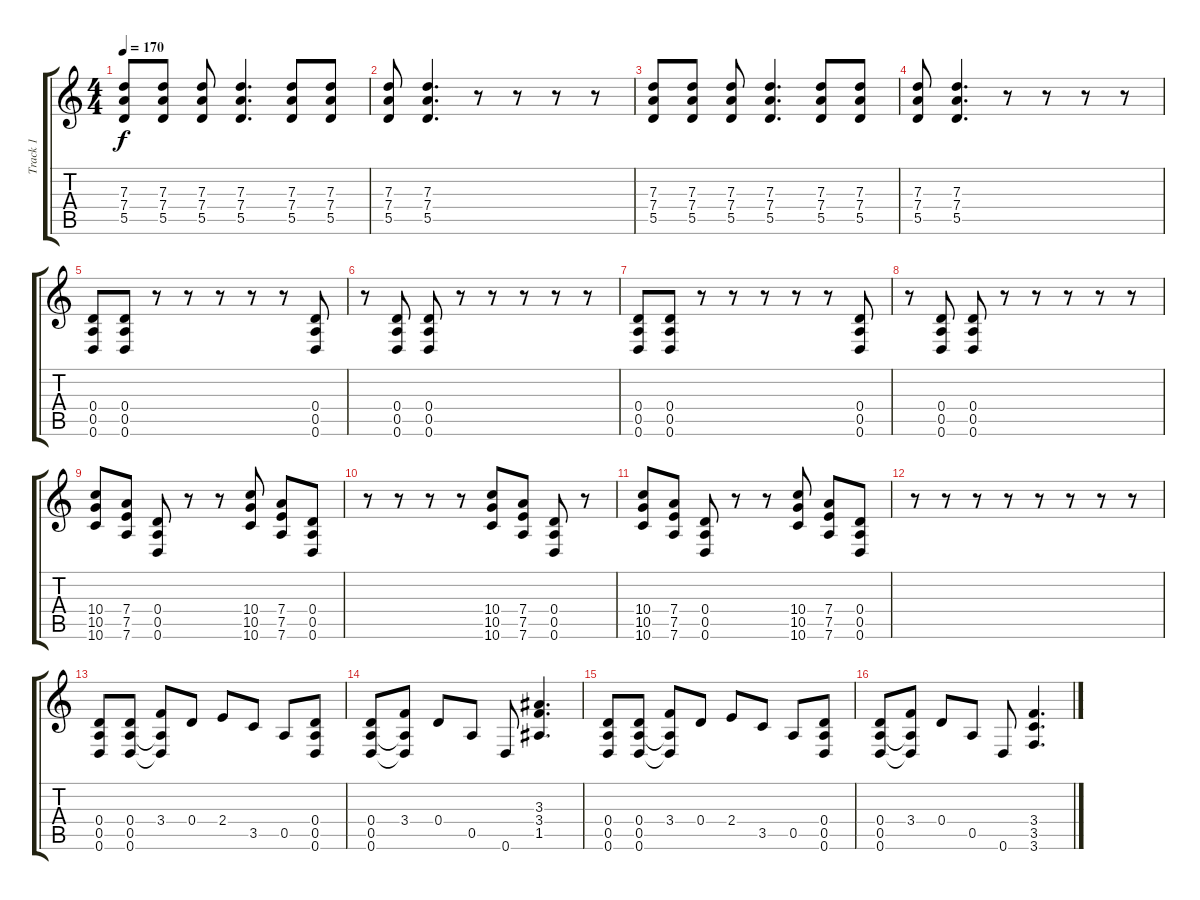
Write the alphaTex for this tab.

\track ("Track 1" "Track 1") {instrument overdrivenguitar}
\staff {score tabs}
\tuning (E4 B3 G3 D3 A2 D2) {hide}
\ts (4 4)
\tempo 170
\clef g2
\ks c
(7.3 7.4 5.5).8{dy f} (7.3 7.4 5.5).8 (7.3 7.4 5.5).8 (7.3 7.4 5.5).4{d} (7.3 7.4 5.5).8 (7.3 7.4 5.5).8 |
(7.3 7.4 5.5).8 (7.3 7.4 5.5).4{d} r.8 r.8 r.8 r.8 |
(7.3 7.4 5.5).8 (7.3 7.4 5.5).8 (7.3 7.4 5.5).8 (7.3 7.4 5.5).4{d} (7.3 7.4 5.5).8 (7.3 7.4 5.5).8 |
(7.3 7.4 5.5).8 (7.3 7.4 5.5).4{d} r.8 r.8 r.8 r.8 |
(0.4 0.5 0.6).8 (0.4 0.5 0.6).8 r.8 r.8 r.8 r.8 r.8 (0.4 0.5 0.6).8 |
r.8 (0.4 0.5 0.6).8 (0.4 0.5 0.6).8 r.8 r.8 r.8 r.8 r.8 |
(0.4 0.5 0.6).8 (0.4 0.5 0.6).8 r.8 r.8 r.8 r.8 r.8 (0.4 0.5 0.6).8 |
r.8 (0.4 0.5 0.6).8 (0.4 0.5 0.6).8 r.8 r.8 r.8 r.8 r.8 |
(10.4 10.5 10.6).8 (7.4 7.5 7.6).8 (0.4 0.5 0.6).8 r.8 r.8 (10.4 10.5 10.6).8 (7.4 7.5 7.6).8 (0.4 0.5 0.6).8 |
r.8 r.8 r.8 r.8 (10.4 10.5 10.6).8 (7.4 7.5 7.6).8 (0.4 0.5 0.6).8 r.8 |
(10.4 10.5 10.6).8 (7.4 7.5 7.6).8 (0.4 0.5 0.6).8 r.8 r.8 (10.4 10.5 10.6).8 (7.4 7.5 7.6).8 (0.4 0.5 0.6).8 |
r.8 r.8 r.8 r.8 r.8 r.8 r.8 r.8 |
(0.4 0.5 0.6).8 (0.4 0.5 0.6).8 (3.4 0.5{t} 0.6{t}).8 0.4.8 2.4.8 3.5.8 0.5.8 (0.4 0.5 0.6).8 |
(0.4 0.5 0.6).8 (3.4 0.5{t} 0.6{t}).8 0.4.8 0.5.8 0.6.8 (3.3 3.4 1.5).4{d} |
(0.4 0.5 0.6).8 (0.4 0.5 0.6).8 (3.4 0.5{t} 0.6{t}).8 0.4.8 2.4.8 3.5.8 0.5.8 (0.4 0.5 0.6).8 |
(0.4 0.5 0.6).8 (3.4 0.5{t} 0.6{t}).8 0.4.8 0.5.8 0.6.8 (3.4 3.5 3.6).4{d}
